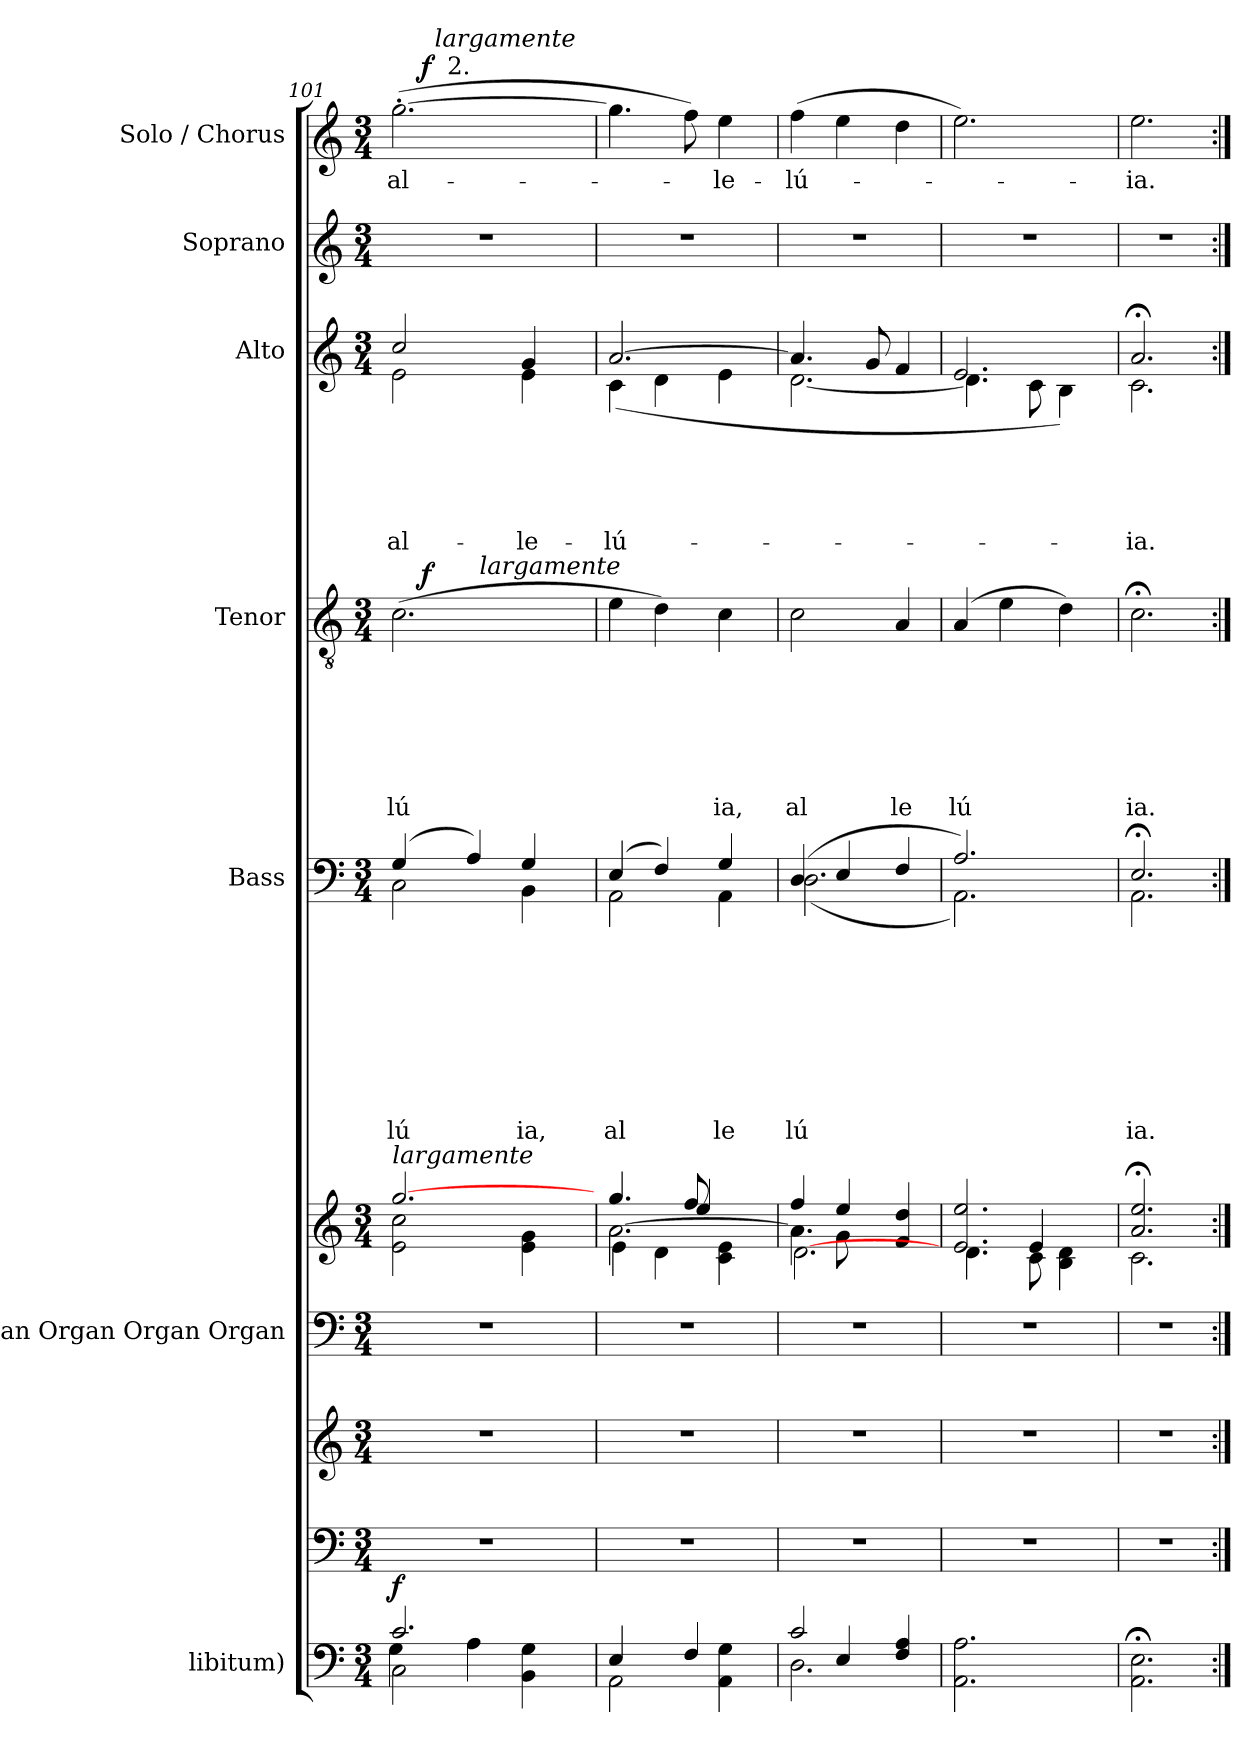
**kern	**dynam	**kern	**kern	**kern	**kern	**kern	**text	**text	**text	**text	**text	**text	**text	**text	**text	**kern	**text	**text	**text	**text	**text	**text	**text	**dynam	**kern	**text	**text	**text	**text	**text	**kern	**kern	**text	**dynam
*part9	*part9	*part8	*part7	*part6	*part6	*part5	*part5	*part5	*part5	*part5	*part5	*part5	*part5	*part5	*part5	*part4	*part4	*part4	*part4	*part4	*part4	*part4	*part4	*part4	*part3	*part3	*part3	*part3	*part3	*part3	*part2	*part1	*part1	*part1
*staff10	*staff10	*staff9	*staff8	*staff7	*staff6	*staff5	*staff5	*staff5	*staff5	*staff5	*staff5	*staff5	*staff5	*staff5	*staff5	*staff4	*staff4	*staff4	*staff4	*staff4	*staff4	*staff4	*staff4	*staff4	*staff3	*staff3	*staff3	*staff3	*staff3	*staff3	*staff2	*staff1	*staff1	*staff1
*I"libitum)	*	*	*	*I"Organ Organ Organ Organ	*	*I"Bass	*	*	*	*	*	*	*	*	*	*I"Tenor	*	*	*	*	*	*	*	*	*I"Alto	*	*	*	*	*	*I"Soprano	*I"Solo / Chorus	*	*
*	*	*	*	*	*	*I'B.	*	*	*	*	*	*	*	*	*	*I'T.	*	*	*	*	*	*	*	*	*I'A.	*	*	*	*	*	*I'S.	*I'S.	*	*
!!LO:PB:g=z
*clefF4	*	*clefF4	*clefG2	*clefF4	*clefG2	*clefF4	*	*	*	*	*	*	*	*	*	*clefGv2	*	*	*	*	*	*	*	*	*clefG2	*	*	*	*	*	*clefG2	*clefG2	*	*
*k[]	*	*k[]	*k[]	*k[]	*k[]	*k[]	*	*	*	*	*	*	*	*	*	*k[]	*	*	*	*	*	*	*	*	*k[]	*	*	*	*	*	*k[]	*k[]	*	*
*C:	*	*C:	*C:	*C:	*C:	*C:	*	*	*	*	*	*	*	*	*	*C:	*	*	*	*	*	*	*	*	*C:	*	*	*	*	*	*C:	*C:	*	*
*M3/4	*	*M3/4	*M3/4	*M3/4	*M3/4	*M3/4	*	*	*	*	*	*	*	*	*	*M3/4	*	*	*	*	*	*	*	*	*M3/4	*	*	*	*	*	*M3/4	*M3/4	*	*
=101	=101	=101	=101	=101	=101	=101	=101	=101	=101	=101	=101	=101	=101	=101	=101	=101	=101	=101	=101	=101	=101	=101	=101	=101	=101	=101	=101	=101	=101	=101	=101	=101	=101	=101
*^	*	*	*	*	*^	*	*	*	*	*	*	*	*	*	*	*	*	*	*	*	*	*	*	*	*	*	*	*	*	*	*	*	*	*
*	*^	*	*	*	*	*	*	*	*	*	*	*	*	*	*	*	*	*	*	*	*	*	*	*	*	*	*	*	*	*	*	*	*	*	*	*
!	!	!	!	!	!	!	!LO:TX:a:i:t=largamente	!	!	!	!	!	!	!	!	!	!	!	!	!	!	!	!	!	!	!	!	!	!	!	!	!	!	!	!	!	!
!	!	!	!LO:DY:a	!	!	!	!	!	!	!	!	!	!	!	!	!	!	!LO:LY:b	!	!	!	!	!	!	!	!LO:LY:b	!	!	!	!	!	!	!LO:LY:b	!	!	!LO:LY:b	!
*	*	*	*	*	*	*	*	*	*^	*	*	*	*	*	*	*	*	*	*^	*	*	*	*	*	*	*	*	*^	*	*	*	*	*	*	*^	*	*
*	*	*	*	*	*	*	*	*	*	*	*	*	*	*	*	*	*	*	*	*	*^	*	*	*	*	*	*	*	*	*	*	*	*	*	*	*	*	*	*^	*	*
*	*	*	*	*	*	*	*	*	*	*	*	*	*	*	*	*	*	*	*	*	*	*	*	*	*	*	*	*	*	*	*	*	*	*	*	*	*	*	*	*	*^	*	*
2.c/	2C\	4G\	f	2.r	2.r	2.r	[>2.gg/	2e\ 2cc\	(4G/	2C\	.	.	.	.	.	.	.	.	lú	(>2.c\	8ryy	4ryy	.	.	.	.	.	.	-lú	.	2cc/	2e\	.	.	.	.	al-	2.r	(>[>2.gg'>\	8ryy	8ryy	8.ryy	al-	.
!	!	!	!	!	!	!	!	!	!	!	!	!	!	!	!	!	!	!	!	!	!	!	!	!	!	!	!	!	!	!LO:DY:a	!	!	!	!	!	!	!	!	!	!	!	!	!	!LO:DY:a
.	.	.	.	.	.	.	.	.	.	.	.	.	.	.	.	.	.	.	.	.	2ryy	.	.	.	.	.	.	.	.	f	.	.	.	.	.	.	.	.	.	2ryy	32ryy	.	.	f
!	!	!	!	!	!	!	!	!	!	!	!	!	!	!	!	!	!	!	!	!	!	!	!	!	!	!	!	!	!	!	!	!	!	!	!	!	!	!	!	!	!LO:TX:a:i:t=largamente	!	!	!
.	.	.	.	.	.	.	.	.	.	.	.	.	.	.	.	.	.	.	.	.	.	.	.	.	.	.	.	.	.	.	.	.	.	.	.	.	.	.	.	.	2ryy	.	.	.
!	!	!	!	!	!	!	!	!	!	!	!	!	!	!	!	!	!	!	!	!	!	!	!	!	!	!	!	!	!	!	!	!	!	!	!	!	!	!	!	!	!	!LO:TX:a:t=2.	!	!
.	.	.	.	.	.	.	.	.	.	.	.	.	.	.	.	.	.	.	.	.	.	.	.	.	.	.	.	.	.	.	.	.	.	.	.	.	.	.	.	.	.	2ryy	.	.
.	.	4A\	.	.	.	.	.	.	4A/)	.	.	.	.	.	.	.	.	.	.	.	.	32ryy	.	.	.	.	.	.	.	.	.	.	.	.	.	.	.	.	.	.	.	.	.	.
!	!	!	!	!	!	!	!	!	!	!	!	!	!	!	!	!	!	!	!	!	!	!LO:TX:a:i:t=largamente	!	!	!	!	!	!	!	!	!	!	!	!	!	!	!	!	!	!	!	!	!	!
.	.	.	.	.	.	.	.	.	.	.	.	.	.	.	.	.	.	.	.	.	.	4...ryy	.	.	.	.	.	.	.	.	.	.	.	.	.	.	.	.	.	.	.	.	.	.
!	!	!	!	!	!	!	!	!	!	!	!	!	!	!	!	!	!	!	!LO:LY:b	!	!	!	!	!	!	!	!	!	!	!	!	!	!	!	!	!	!LO:LY:b	!	!	!	!	!	!	!
.	4BB\ 4G\	4ryy	.	.	.	.	.	4e\ 4g\	4G/	4BB\	.	.	.	.	.	.	.	.	ia,	.	.	.	.	.	.	.	.	.	.	.	4g/	4e\	.	.	.	.	-le-	.	.	.	.	.	.	.
.	.	.	.	.	.	.	.	.	.	.	.	.	.	.	.	.	.	.	.	.	8ryy	.	.	.	.	.	.	.	.	.	.	.	.	.	.	.	.	.	.	8ryy	.	.	.	.
.	.	.	.	.	.	.	.	.	.	.	.	.	.	.	.	.	.	.	.	.	.	.	.	.	.	.	.	.	.	.	.	.	.	.	.	.	.	.	.	.	16.ryy	.	.	.
.	.	.	.	.	.	.	.	.	.	.	.	.	.	.	.	.	.	.	.	.	.	.	.	.	.	.	.	.	.	.	.	.	.	.	.	.	.	.	.	.	.	16ryy	.	.
=102	=102	=102	=102	=102	=102	=102	=102	=102	=102	=102	=102	=102	=102	=102	=102	=102	=102	=102	=102	=102	=102	=102	=102	=102	=102	=102	=102	=102	=102	=102	=102	=102	=102	=102	=102	=102	=102	=102	=102	=102	=102	=102	=102	=102
*	*	*	*	*	*	*	*^	*^	*	*	*	*	*	*	*	*	*	*	*	*	*	*	*	*	*	*	*	*	*	*	*	*	*	*	*	*	*	*	*	*	*	*	*	*
!	!	!	!	!	!	!	!	!	!	!	!	!	!	!	!	!	!	!	!	!	!LO:LY:b	!	!	!	!	!	!	!	!	!	!	!	!	!	!	!	!	!	!LO:LY:b	!	!	!	!	!	!	!
*	*v	*v	*	*	*	*	*	*	*	*	*	*	*	*	*	*	*	*	*	*	*	*v	*v	*v	*	*	*	*	*	*	*	*	*	*	*	*	*	*	*	*	*v	*v	*v	*v	*	*
2AA\	4E/	.	2.r	2.r	2.r	[>2.a\	4.gg/	4e\	4.ryy	(4E/	2AA\	.	.	.	.	.	.	.	.	al	4e\	.	.	.	.	.	.	.	.	[>2.a/	(<4c\	.	.	.	.	-lú-	2.r	4.gg\]	.	.
.	8ryy	.	.	.	.	.	.	4d\	.	4F/)	.	.	.	.	.	.	.	.	.	.	4d\)	.	.	.	.	.	.	.	.	.	4d\	.	.	.	.	.	.	.	.	.
.	4F/	.	.	.	.	.	8ff/	.	4ee/	.	.	.	.	.	.	.	.	.	.	.	.	.	.	.	.	.	.	.	.	.	.	.	.	.	.	.	.	8ff\)	.	.
!	!	!	!	!	!	!	!	!	!	!	!	!	!	!	!	!	!	!	!	!LO:LY:b	!	!	!	!	!	!	!	!LO:LY:b	!	!	!	!	!	!	!	!	!	!	!LO:LY:b	!
4AA\ 4G\	.	.	.	.	.	.	4c\ 4e\	4ryy	.	4G/	4AA\	.	.	.	.	.	.	.	.	le	4c\	.	.	.	.	.	.	ia,	.	.	4e\	.	.	.	.	.	.	4ee\	-le-	.
.	8ryy	.	.	.	.	.	.	.	8ryy	.	.	.	.	.	.	.	.	.	.	.	.	.	.	.	.	.	.	.	.	.	.	.	.	.	.	.	.	.	.	.
=103	=103	=103	=103	=103	=103	=103	=103	=103	=103	=103	=103	=103	=103	=103	=103	=103	=103	=103	=103	=103	=103	=103	=103	=103	=103	=103	=103	=103	=103	=103	=103	=103	=103	=103	=103	=103	=103	=103	=103	=103
*	*^	*	*	*	*	*	*	*	*	*	*	*	*	*	*	*	*	*	*	*	*	*	*	*	*	*	*	*	*	*	*	*	*	*	*	*	*	*	*	*
!	!	!	!	!	!	!	!	!	!	!	!	!	!	!	!	!	!	!	!	!	!LO:LY:b	!	!	!	!	!	!	!	!LO:LY:b	!	!	!	!	!	!	!	!	!	!	!LO:LY:b	!
2c/	2.D\	4ryy	.	2.r	2.r	2.r	4.a\]	4ff/	[<2.d\	4ryy	(4D/	(<2.D\	.	.	.	.	.	.	.	.	lú	2c\	.	.	.	.	.	.	al	.	4.a/]	[<2.d\	.	.	.	.	.	2.r	(>4ff\	-lú-	.
.	.	4E/	.	.	.	.	.	4ee/	.	8g\	4E/	.	.	.	.	.	.	.	.	.	.	.	.	.	.	.	.	.	.	.	.	.	.	.	.	.	.	.	4ee\	.	.
.	.	.	.	.	.	.	4.ryy	.	.	8ryy	.	.	.	.	.	.	.	.	.	.	.	.	.	.	.	.	.	.	.	.	8g/	.	.	.	.	.	.	.	.	.	.
!	!	!	!	!	!	!	!	!	!	!	!	!	!	!	!	!	!	!	!	!	!	!	!	!	!	!	!	!	!LO:LY:b	!	!	!	!	!	!	!	!	!	!	!	!
4ryy	.	4F/ 4A/	.	.	.	.	.	4ryy	.	4f/ 4dd/	4F/	.	.	.	.	.	.	.	.	.	.	4A/	.	.	.	.	.	.	le	.	4f/	.	.	.	.	.	.	.	4dd\	.	.
=104	=104	=104	=104	=104	=104	=104	=104	=104	=104	=104	=104	=104	=104	=104	=104	=104	=104	=104	=104	=104	=104	=104	=104	=104	=104	=104	=104	=104	=104	=104	=104	=104	=104	=104	=104	=104	=104	=104	=104	=104	=104
!	!	!	!	!	!	!	!	!	!	!	!	!	!	!	!	!	!	!	!	!	!	!	!	!	!	!	!	!	!LO:LY:b	!	!	!	!	!	!	!	!	!	!	!	!
*v	*v	*v	*	*	*	*	*	*	*v	*v	*	*	*	*	*	*	*	*	*	*	*	*	*	*	*	*	*	*	*	*	*	*	*	*	*	*	*	*	*	*	*
2.AA\ 2.A\	.	2.r	2.r	2.r	2.e/ 2.ee/	4.d\	4.ryy	2.A/)	2.AA\)	.	.	.	.	.	.	.	.	.	(4A/	.	.	.	.	.	.	lú	.	2.e/	4.d\]	.	.	.	.	.	2.r	2.ee\)	.	.
.	.	.	.	.	.	.	.	.	.	.	.	.	.	.	.	.	.	.	4e\	.	.	.	.	.	.	.	.	.	.	.	.	.	.	.	.	.	.	.
.	.	.	.	.	.	4e/	8c\	.	.	.	.	.	.	.	.	.	.	.	.	.	.	.	.	.	.	.	.	.	8c\	.	.	.	.	.	.	.	.	.
.	.	.	.	.	.	.	4B\ 4d\	.	.	.	.	.	.	.	.	.	.	.	4d\)	.	.	.	.	.	.	.	.	.	4B\)	.	.	.	.	.	.	.	.	.
.	.	.	.	.	.	8ryy	.	.	.	.	.	.	.	.	.	.	.	.	.	.	.	.	.	.	.	.	.	.	.	.	.	.	.	.	.	.	.	.
*	*	*	*	*	*	*v	*v	*	*	*	*	*	*	*	*	*	*	*	*	*	*	*	*	*	*	*	*	*	*	*	*	*	*	*	*	*	*	*
=105	=105	=105	=105	=105	=105	=105	=105	=105	=105	=105	=105	=105	=105	=105	=105	=105	=105	=105	=105	=105	=105	=105	=105	=105	=105	=105	=105	=105	=105	=105	=105	=105	=105	=105	=105	=105	=105
!	!	!	!	!	!	!	!	!	!	!	!	!	!	!	!	!	!LO:LY:b	!	!	!	!	!	!	!	!LO:LY:b	!	!	!	!	!	!	!	!LO:LY:b	!	!	!LO:LY:b	!
2.AA\; 2.E\;	.	2.r	2.r	2.r	2.c;\	2.a/ 2.ee/	2.E;</	2.AA\	.	.	.	.	.	.	.	.	ia.	2.c;<\	.	.	.	.	.	.	ia.	.	2.a;</	2.c\	.	.	.	.	-ia.	2.r	2.ee\	-ia.	.
*	*	*	*	*	*v	*v	*	*	*	*	*	*	*	*	*	*	*	*	*	*	*	*	*	*	*	*	*v	*v	*	*	*	*	*	*	*	*	*
*	*	*	*	*	*	*v	*v	*	*	*	*	*	*	*	*	*	*	*	*	*	*	*	*	*	*	*	*	*	*	*	*	*	*	*	*
=:|!	=:|!	=:|!	=:|!	=:|!	=:|!	=:|!	=:|!	=:|!	=:|!	=:|!	=:|!	=:|!	=:|!	=:|!	=:|!	=:|!	=:|!	=:|!	=:|!	=:|!	=:|!	=:|!	=:|!	=:|!	=:|!	=:|!	=:|!	=:|!	=:|!	=:|!	=:|!	=:|!	=:|!	=:|!
*-	*-	*-	*-	*-	*-	*-	*-	*-	*-	*-	*-	*-	*-	*-	*-	*-	*-	*-	*-	*-	*-	*-	*-	*-	*-	*-	*-	*-	*-	*-	*-	*-	*-	*-
